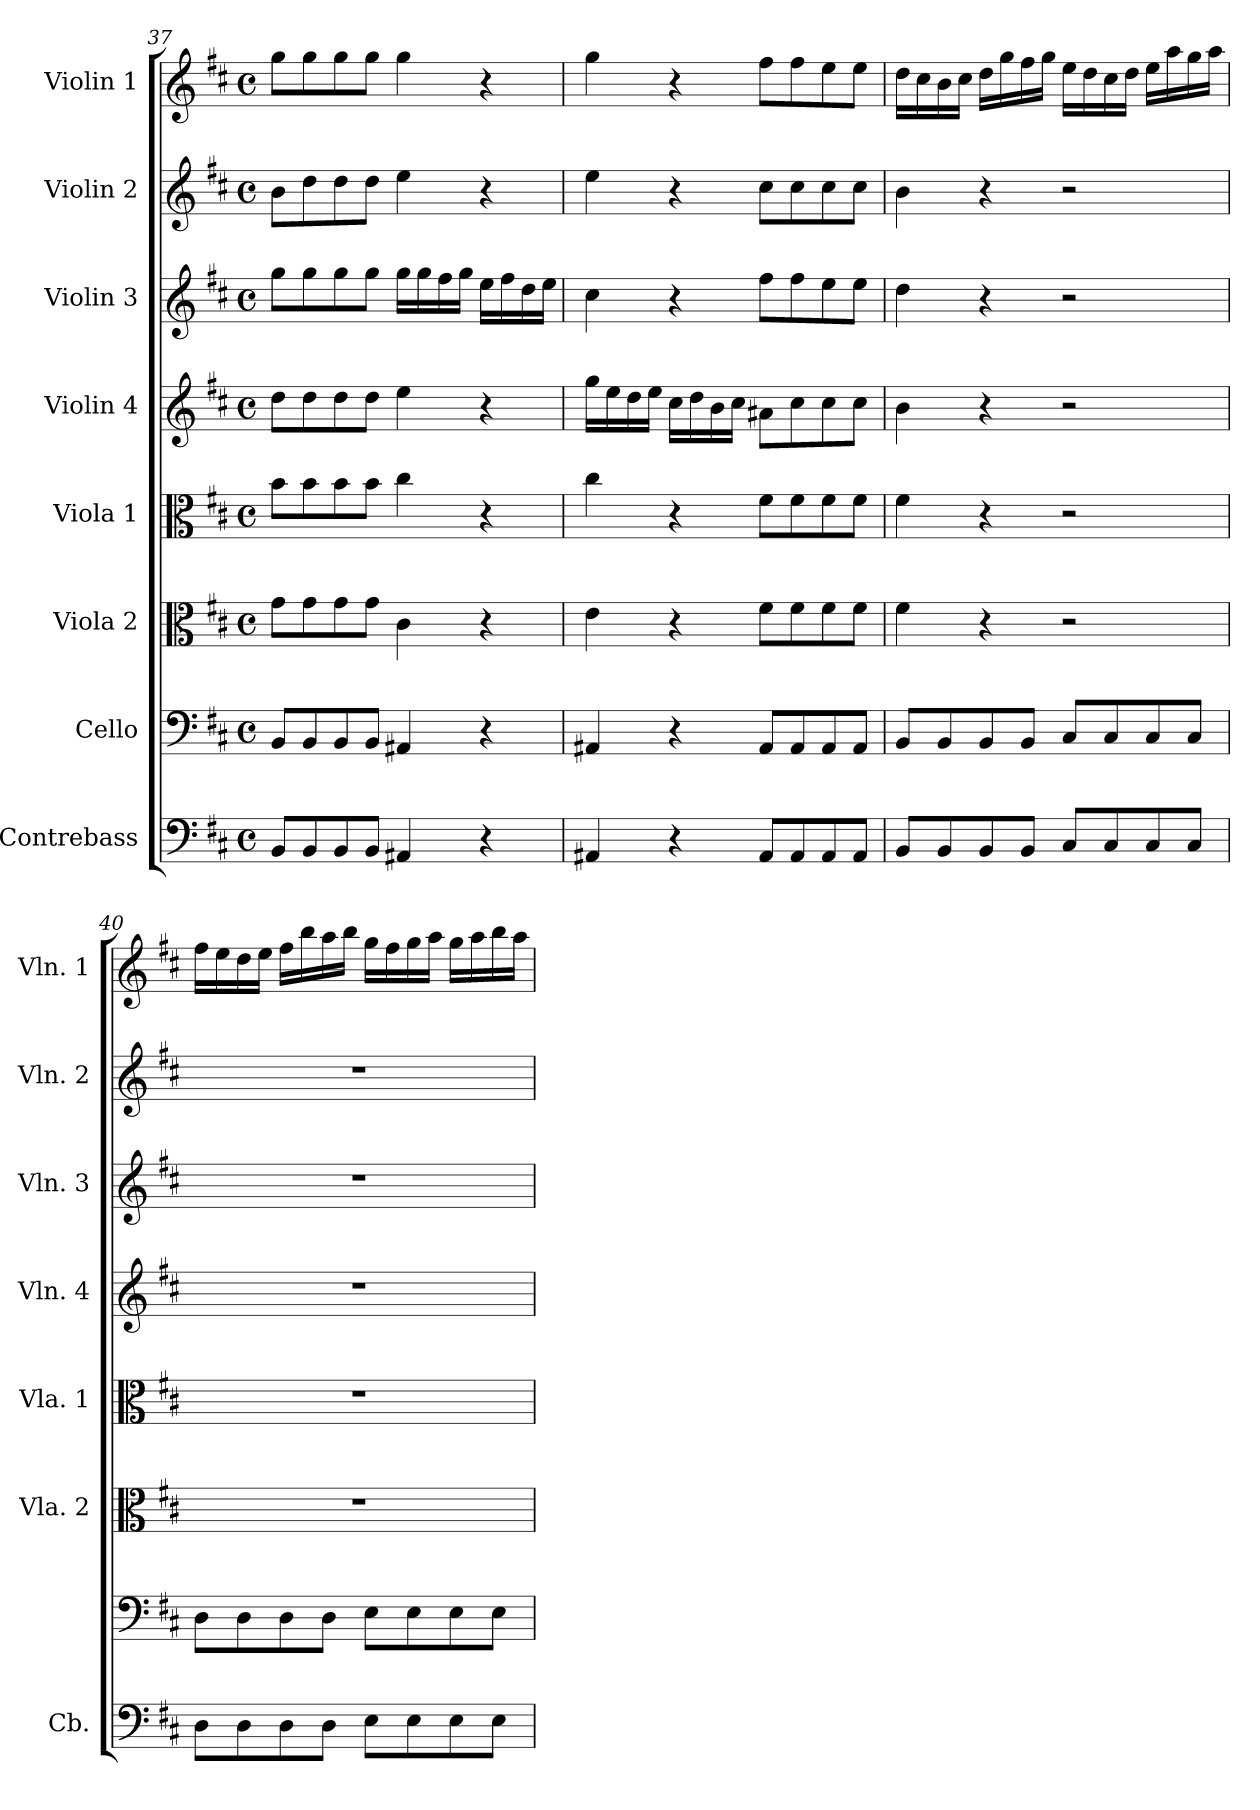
**kern	**kern	**kern	**kern	**kern	**kern	**kern	**kern
*part8	*part7	*part6	*part5	*part4	*part3	*part2	*part1
*staff8	*staff7	*staff6	*staff5	*staff4	*staff3	*staff2	*staff1
*I"Contrebass	*I"Cello	*I"Viola 2	*I"Viola 1	*I"Violin 4	*I"Violin 3	*I"Violin 2	*I"Violin 1
*I'Cb.	*	*I'Vla. 2	*I'Vla. 1	*I'Vln. 4	*I'Vln. 3	*I'Vln. 2	*I'Vln. 1
*clefF4	*clefF4	*clefC3	*clefC3	*clefG2	*clefG2	*clefG2	*clefG2
*ITrd7c12	*	*	*	*	*	*	*
*k[f#c#]	*k[f#c#]	*k[f#c#]	*k[f#c#]	*k[f#c#]	*k[f#c#]	*k[f#c#]	*k[f#c#]
*M4/4	*M4/4	*M4/4	*M4/4	*M4/4	*M4/4	*M4/4	*M4/4
*met(c)	*met(c)	*met(c)	*met(c)	*met(c)	*met(c)	*met(c)	*met(c)
=37	=37	=37	=37	=37	=37	=37	=37
8BBB/L	8BB/L	8g\L	8b\L	8dd\L	8gg\L	8b\L	8gg\L
8BBB/	8BB/	8g\	8b\	8dd\	8gg\	8dd\	8gg\
8BBB/	8BB/	8g\	8b\	8dd\	8gg\	8dd\	8gg\
8BBB/J	8BB/J	8g\J	8b\J	8dd\J	8gg\J	8dd\J	8gg\J
4AAA#X/	4AA#X/	4c#\	4cc#\	4ee\	16gg\LL	4ee\	4gg\
.	.	.	.	.	16gg\	.	.
.	.	.	.	.	16ff#\	.	.
.	.	.	.	.	16gg\JJ	.	.
4r	4r	4r	4r	4r	16ee\LL	4r	4r
.	.	.	.	.	16ff#\	.	.
.	.	.	.	.	16dd\	.	.
.	.	.	.	.	16ee\JJ	.	.
!!LO:PB:g=z
=38	=38	=38	=38	=38	=38	=38	=38
4AAA#X/	4AA#X/	4e\	4cc#\	16gg\LL	4cc#\	4ee\	4gg\
.	.	.	.	16ee\	.	.	.
.	.	.	.	16dd\	.	.	.
.	.	.	.	16ee\JJ	.	.	.
4r	4r	4r	4r	16cc#\LL	4r	4r	4r
.	.	.	.	16dd\	.	.	.
.	.	.	.	16b\	.	.	.
.	.	.	.	16cc#\JJ	.	.	.
8AAA#/L	8AA#/L	8f#\L	8f#\L	8a#X\L	8ff#\L	8cc#\L	8ff#\L
8AAA#/	8AA#/	8f#\	8f#\	8cc#\	8ff#\	8cc#\	8ff#\
8AAA#/	8AA#/	8f#\	8f#\	8cc#\	8ee\	8cc#\	8ee\
8AAA#/J	8AA#/J	8f#\J	8f#\J	8cc#\J	8ee\J	8cc#\J	8ee\J
=39	=39	=39	=39	=39	=39	=39	=39
8BBB/L	8BB/L	4f#\	4f#\	4b\	4dd\	4b\	16dd\LL
.	.	.	.	.	.	.	16cc#\
8BBB/	8BB/	.	.	.	.	.	16b\
.	.	.	.	.	.	.	16cc#\JJ
8BBB/	8BB/	4r	4r	4r	4r	4r	16dd\LL
.	.	.	.	.	.	.	16gg\
8BBB/J	8BB/J	.	.	.	.	.	16ff#\
.	.	.	.	.	.	.	16gg\JJ
8CC#/L	8C#/L	2r	2r	2r	2r	2r	16ee\LL
.	.	.	.	.	.	.	16dd\
8CC#/	8C#/	.	.	.	.	.	16cc#\
.	.	.	.	.	.	.	16dd\JJ
8CC#/	8C#/	.	.	.	.	.	16ee\LL
.	.	.	.	.	.	.	16aa\
8CC#/J	8C#/J	.	.	.	.	.	16gg\
.	.	.	.	.	.	.	16aa\JJ
!!LO:PB:g=z
=40	=40	=40	=40	=40	=40	=40	=40
8DD\L	8D\L	1r	1r	1r	1r	1r	16ff#\LL
.	.	.	.	.	.	.	16ee\
8DD\	8D\	.	.	.	.	.	16dd\
.	.	.	.	.	.	.	16ee\JJ
8DD\	8D\	.	.	.	.	.	16ff#\LL
.	.	.	.	.	.	.	16bb\
8DD\J	8D\J	.	.	.	.	.	16aa\
.	.	.	.	.	.	.	16bb\JJ
8EE\L	8E\L	.	.	.	.	.	16gg\LL
.	.	.	.	.	.	.	16ff#\
8EE\	8E\	.	.	.	.	.	16gg\
.	.	.	.	.	.	.	16aa\JJ
8EE\	8E\	.	.	.	.	.	16gg\LL
.	.	.	.	.	.	.	16aa\
8EE\J	8E\J	.	.	.	.	.	16bb\
.	.	.	.	.	.	.	16aa\JJ
=	=	=	=	=	=	=	=
*-	*-	*-	*-	*-	*-	*-	*-
